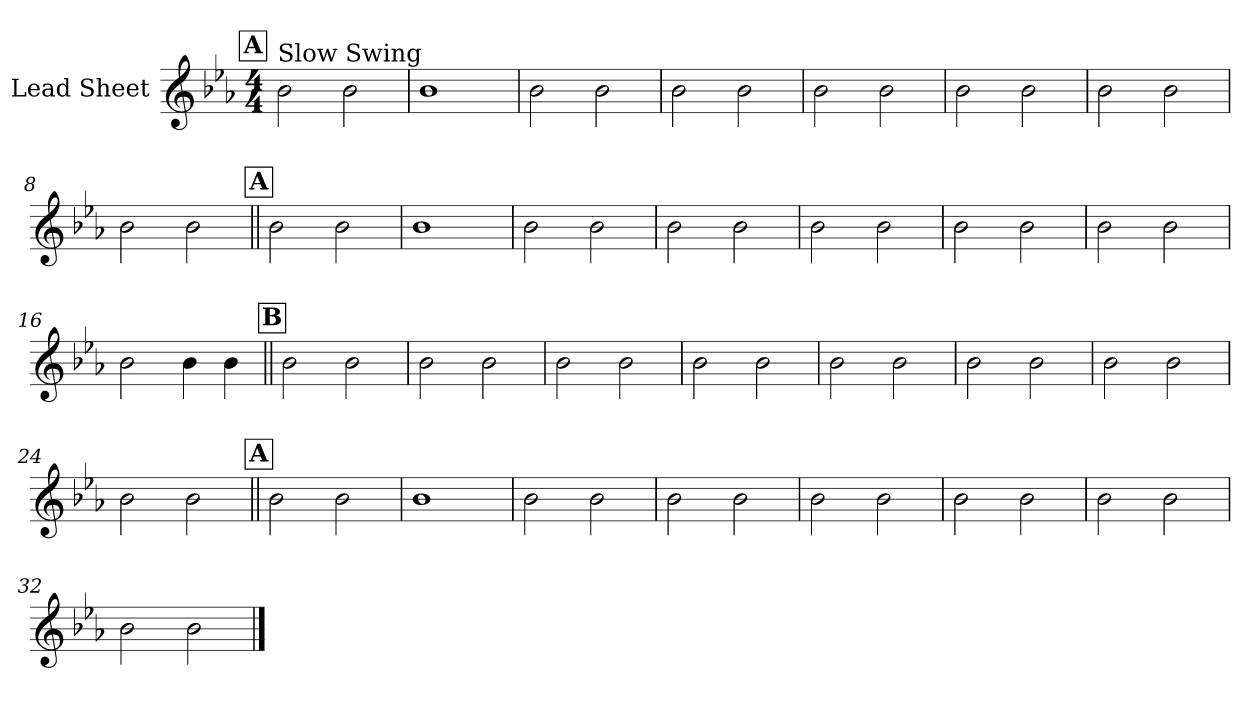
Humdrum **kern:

**kern
*part1
*staff1
*I"Lead Sheet
*clefG2
*k[b-e-a-]
*E-:
*M4/4
!!LO:REH:place=s1:a:fs=14:t=A
=1
!LO:TX:a:t=Slow Swing
2b-\
2b-\
=2
1b-
=3
2b-\
2b-\
=4
2b-\
2b-\
!!LO:LB:g=z
=5
2b-\
2b-\
=6
2b-\
2b-\
=7
2b-\
2b-\
=8
2b-\
2b-\
!!LO:LB:g=z
!!LO:REH:place=s1:a:fs=14:t=A
=9||
2b-\
2b-\
=10
1b-
=11
2b-\
2b-\
=12
2b-\
2b-\
!!LO:LB:g=z
=13
2b-\
2b-\
=14
2b-\
2b-\
=15
2b-\
2b-\
=16
2b-\
4b-\
4b-\
!!LO:LB:g=z
!!LO:REH:place=s1:a:fs=14:t=B
=17||
2b-\
2b-\
=18
2b-\
2b-\
=19
2b-\
2b-\
=20
2b-\
2b-\
!!LO:LB:g=z
=21
2b-\
2b-\
=22
2b-\
2b-\
=23
2b-\
2b-\
=24
2b-\
2b-\
!!LO:LB:g=z
!!LO:REH:place=s1:a:fs=14:t=A
=25||
2b-\
2b-\
=26
1b-
=27
2b-\
2b-\
=28
2b-\
2b-\
!!LO:LB:g=z
=29
2b-\
2b-\
=30
2b-\
2b-\
=31
2b-\
2b-\
=32
2b-\
2b-\
==
*-
